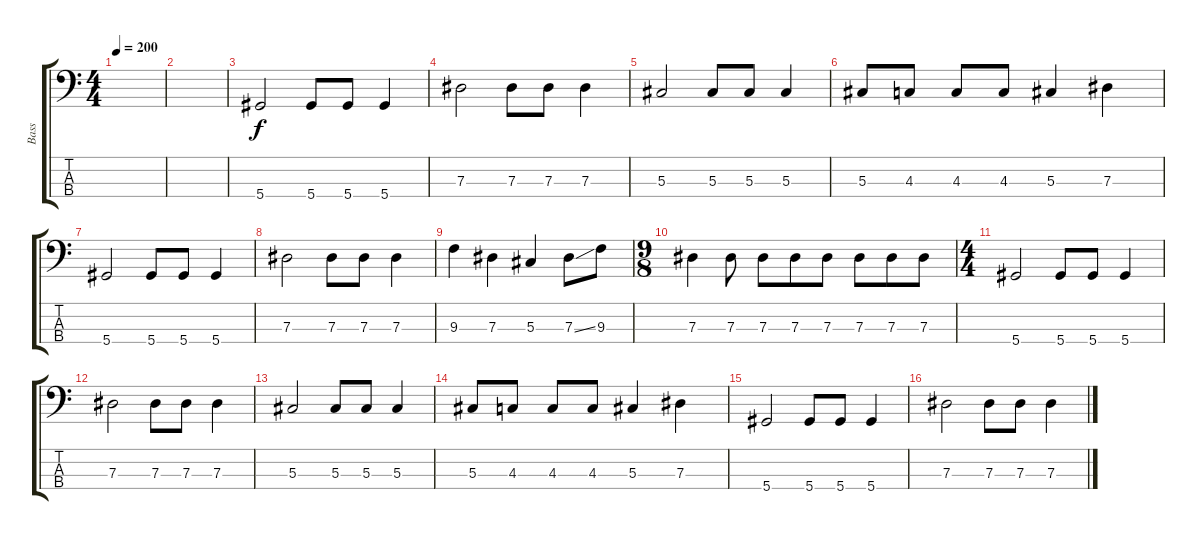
\track ("Bass" "Bass") {instrument electricbasspick}
\staff {score tabs}
\tuning (Gb2 Db2 Ab1 Eb1) {hide}
\ts (4 4)
\tempo 200
\clef f4
\ks c
|
|
5.4.2 5.4.8 5.4.8 5.4.4 |
7.3.2 7.3.8 7.3.8 7.3.4 |
5.3.2 5.3.8 5.3.8 5.3.4 |
5.3.8 4.3.8 4.3.8 4.3.8 5.3.4 7.3.4 |
5.4.2 5.4.8 5.4.8 5.4.4 |
7.3.2 7.3.8 7.3.8 7.3.4 |
9.3.4 7.3.4 5.3.4 7.3{ss}.8 9.3.8 |
\ts (9 8)
7.3.4 7.3.8 7.3.8 7.3.8 7.3.8 7.3.8 7.3.8 7.3.8 |
\ts (4 4)
5.4.2 5.4.8 5.4.8 5.4.4 |
7.3.2 7.3.8 7.3.8 7.3.4 |
5.3.2 5.3.8 5.3.8 5.3.4 |
5.3.8 4.3.8 4.3.8 4.3.8 5.3.4 7.3.4 |
5.4.2 5.4.8 5.4.8 5.4.4 |
7.3.2 7.3.8 7.3.8 7.3.4
